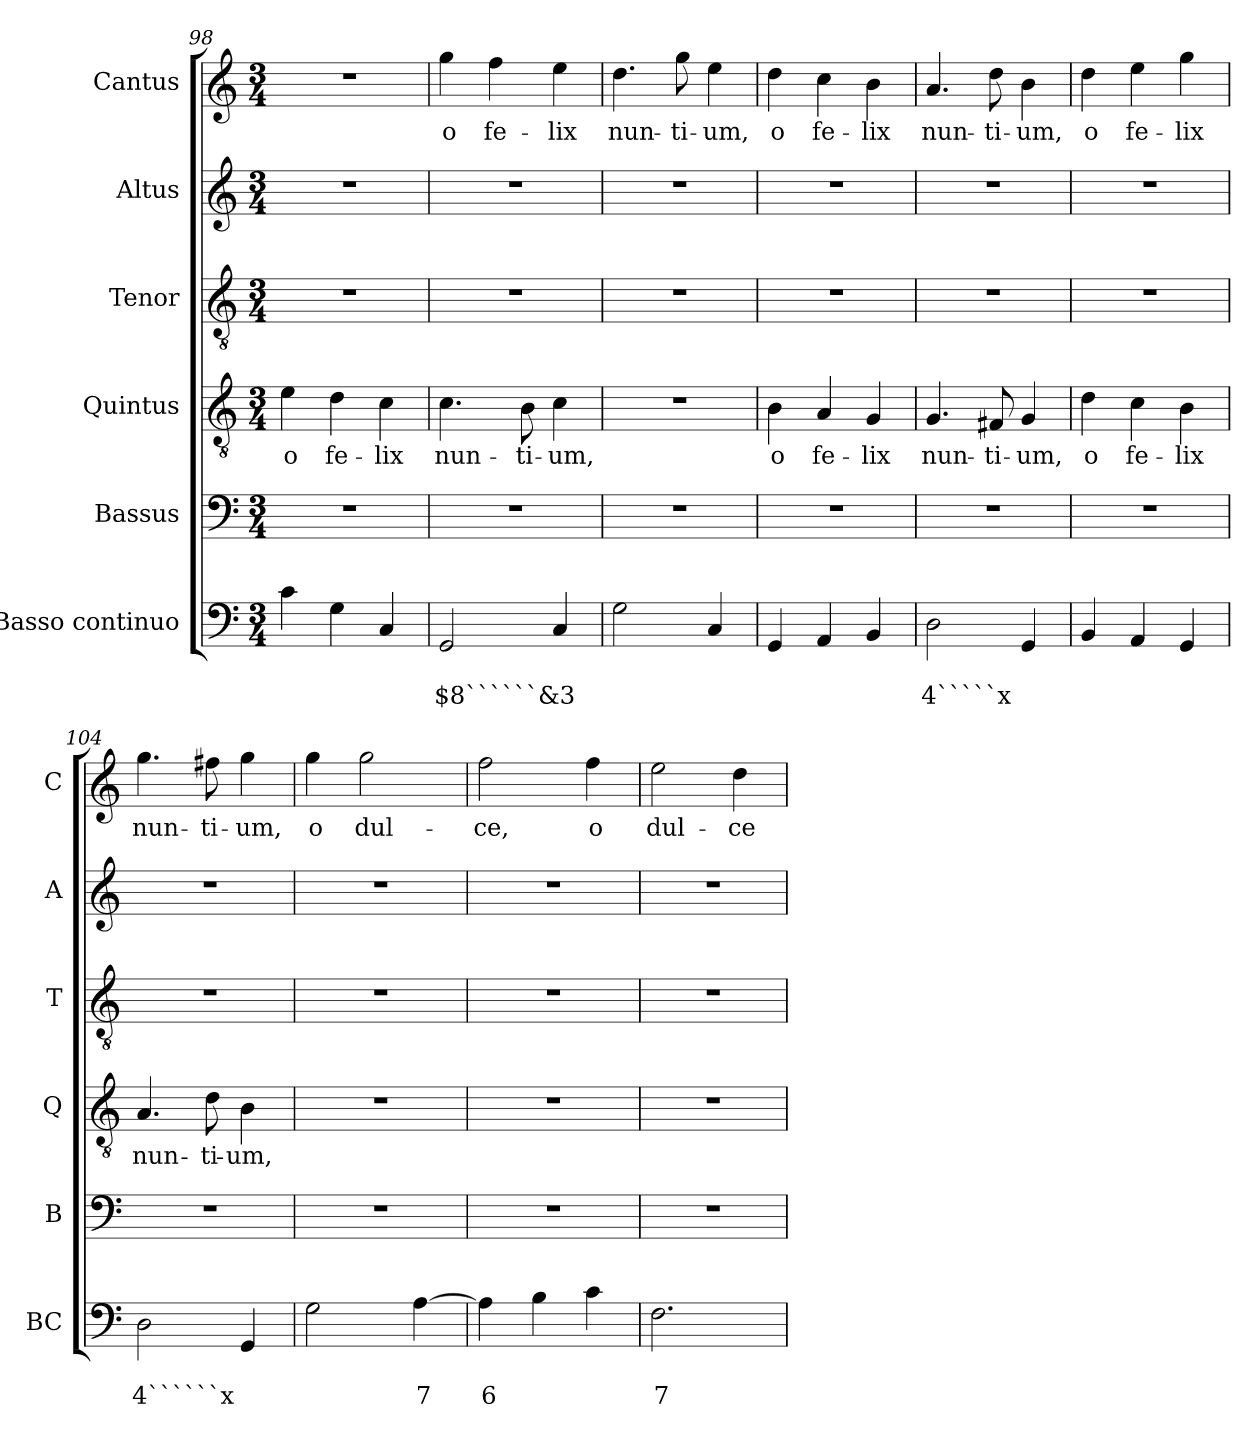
**kern	**text	**text	**kern	**kern	**text	**kern	**kern	**kern	**text
*part6	*part6	*part6	*part5	*part4	*part4	*part3	*part2	*part1	*part1
*staff6	*staff6	*staff6	*staff5	*staff4	*staff4	*staff3	*staff2	*staff1	*staff1
*I"Basso continuo	*	*	*I"Bassus	*I"Quintus	*	*I"Tenor	*I"Altus	*I"Cantus	*
*I'BC	*	*	*I'B	*I'Q	*	*I'T	*I'A	*I'C	*
*clefF4	*	*	*clefF4	*clefGv2	*	*clefGv2	*clefG2	*clefG2	*
*ITrd7c12	*	*	*	*	*	*	*	*	*
*k[]	*	*	*k[]	*k[]	*	*k[]	*k[]	*k[]	*
*C:	*	*	*C:	*C:	*	*C:	*C:	*C:	*
*M3/4	*	*	*M3/4	*M3/4	*	*M3/4	*M3/4	*M3/4	*
=98	=98	=98	=98	=98	=98	=98	=98	=98	=98
!	!	!	!	!	!LO:LY:b	!	!	!	!
4C\	.	.	2.r	4e\	o	2.r	2.r	2.r	.
!	!	!	!	!	!LO:LY:b	!	!	!	!
4GG\	.	.	.	4d\	fe-	.	.	.	.
!	!	!	!	!	!LO:LY:b	!	!	!	!
4CC/	.	.	.	4c\	-lix	.	.	.	.
=99	=99	=99	=99	=99	=99	=99	=99	=99	=99
!	!	!LO:LY:b	!	!	!LO:LY:b	!	!	!	!LO:LY:b
2GGG/	.	$8``````&3	2.r	4.c\	nun-	2.r	2.r	4gg\	o
!	!	!	!	!	!	!	!	!	!LO:LY:b
.	.	.	.	.	.	.	.	4ff\	fe-
!	!	!	!	!	!LO:LY:b	!	!	!	!
.	.	.	.	8B\	-ti-	.	.	.	.
!	!	!	!	!	!LO:LY:b	!	!	!	!LO:LY:b
4CC/	.	.	.	4c\	-um,	.	.	4ee\	-lix
=100	=100	=100	=100	=100	=100	=100	=100	=100	=100
!	!	!	!	!	!	!	!	!	!LO:LY:b
2GG\	.	.	2.r	2.r	.	2.r	2.r	4.dd\	nun-
!	!	!	!	!	!	!	!	!	!LO:LY:b
.	.	.	.	.	.	.	.	8gg\	-ti-
!	!	!	!	!	!	!	!	!	!LO:LY:b
4CC/	.	.	.	.	.	.	.	4ee\	-um,
=101	=101	=101	=101	=101	=101	=101	=101	=101	=101
!	!	!	!	!	!LO:LY:b	!	!	!	!LO:LY:b
4GGG/	.	.	2.r	4B\	o	2.r	2.r	4dd\	o
!	!	!	!	!	!LO:LY:b	!	!	!	!LO:LY:b
4AAA/	.	.	.	4A/	fe-	.	.	4cc\	fe-
!	!	!	!	!	!LO:LY:b	!	!	!	!LO:LY:b
4BBB/	.	.	.	4G/	-lix	.	.	4b\	-lix
=102	=102	=102	=102	=102	=102	=102	=102	=102	=102
!	!	!LO:LY:b	!	!	!LO:LY:b	!	!	!	!LO:LY:b
2DD\	.	4`````x	2.r	4.G/	nun-	2.r	2.r	4.a/	nun-
!	!	!	!	!	!LO:LY:b	!	!	!	!LO:LY:b
.	.	.	.	8F#X/	-ti-	.	.	8dd\	-ti-
!	!	!	!	!	!LO:LY:b	!	!	!	!LO:LY:b
4GGG/	.	.	.	4G/	-um,	.	.	4b\	-um,
!!LO:LB:g=z
=103	=103	=103	=103	=103	=103	=103	=103	=103	=103
!	!	!	!	!	!LO:LY:b	!	!	!	!LO:LY:b
4BBB/	.	.	2.r	4d\	o	2.r	2.r	4dd\	o
!	!	!	!	!	!LO:LY:b	!	!	!	!LO:LY:b
4AAA/	.	.	.	4c\	fe-	.	.	4ee\	fe-
!	!	!	!	!	!LO:LY:b	!	!	!	!LO:LY:b
4GGG/	.	.	.	4B\	-lix	.	.	4gg\	-lix
=104	=104	=104	=104	=104	=104	=104	=104	=104	=104
!	!	!LO:LY:b	!	!	!LO:LY:b	!	!	!	!LO:LY:b
2DD\	.	4``````x	2.r	4.A/	nun-	2.r	2.r	4.gg\	nun-
!	!	!	!	!	!LO:LY:b	!	!	!	!LO:LY:b
.	.	.	.	8d\	-ti-	.	.	8ff#X\	-ti-
!	!	!	!	!	!LO:LY:b	!	!	!	!LO:LY:b
4GGG/	.	.	.	4B\	-um,	.	.	4gg\	-um,
=105	=105	=105	=105	=105	=105	=105	=105	=105	=105
!	!	!	!	!	!	!	!	!	!LO:LY:b
2GG\	.	.	2.r	2.r	.	2.r	2.r	4gg\	o
!	!	!	!	!	!	!	!	!	!LO:LY:b
.	.	.	.	.	.	.	.	2gg\	dul-
!	!	!LO:LY:b	!	!	!	!	!	!	!
[4AA\	.	7	.	.	.	.	.	.	.
=106	=106	=106	=106	=106	=106	=106	=106	=106	=106
!	!	!LO:LY:b	!	!	!	!	!	!	!LO:LY:b
4AA\]	.	6	2.r	2.r	.	2.r	2.r	2ff\	-ce,
4BB\	.	.	.	.	.	.	.	.	.
!	!	!	!	!	!	!	!	!	!LO:LY:b
4C\	.	.	.	.	.	.	.	4ff\	o
=107	=107	=107	=107	=107	=107	=107	=107	=107	=107
!	!	!LO:LY:b	!	!	!	!	!	!	!LO:LY:b
2.FF\	.	7	2.r	2.r	.	2.r	2.r	2ee\	dul-
!	!	!	!	!	!	!	!	!	!LO:LY:b
.	.	.	.	.	.	.	.	4dd\	-ce
=	=	=	=	=	=	=	=	=	=
*-	*-	*-	*-	*-	*-	*-	*-	*-	*-
